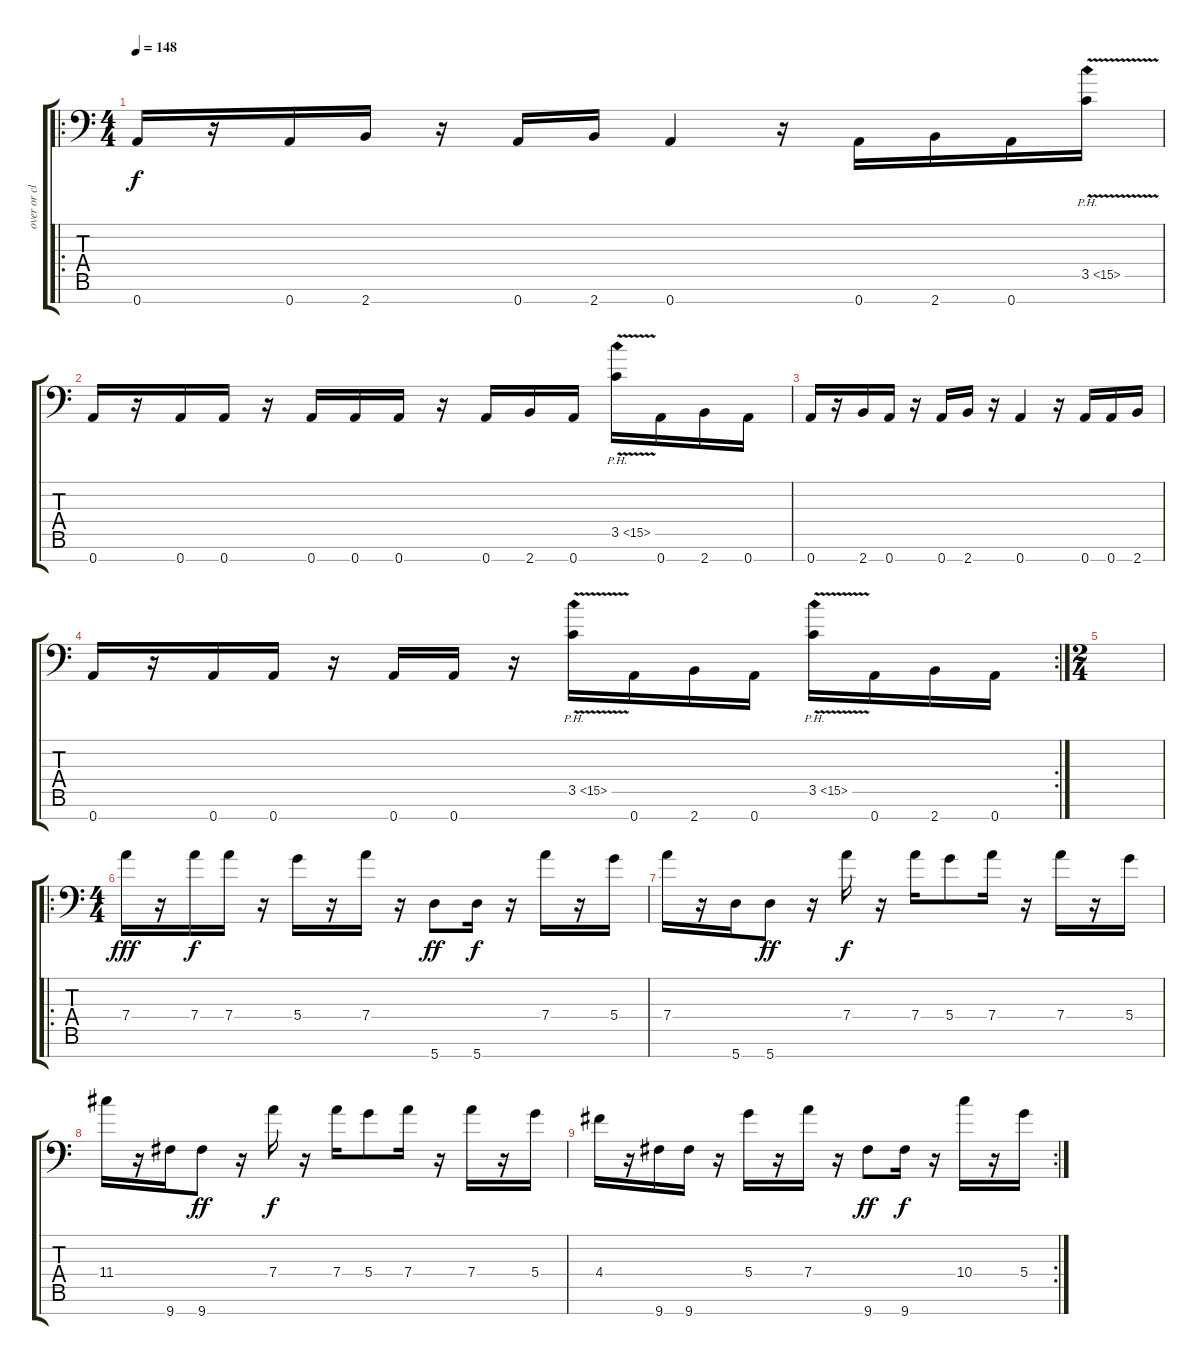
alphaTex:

\track ("over or clean" "over or cl") {instrument distortionguitar}
\staff {score tabs}
\tuning (E4 B3 G3 D3 A2 E2 A1) {hide}
\ro
\ts (4 4)
\tempo 148
\clef f4
\ks c
0.7.16{dy f instrument distortionguitar} r.16 0.7.16 2.7.16 r.16 0.7.16 2.7.16 0.7.4 r.16 0.7.16 2.7.16 0.7.16 3.5{ph 12 v}.16 |
0.7.16 r.16 0.7.16 0.7.16 r.16 0.7.16 0.7.16 0.7.16 r.16 0.7.16 2.7.16 0.7.16 3.5{ph 12 v}.16 0.7.16 2.7.16 0.7.16 |
0.7.16 r.16 2.7.16 0.7.16 r.16 0.7.16 2.7.16 r.16 0.7.4 r.16 0.7.16 0.7.16 2.7.16 |
\rc 2
0.7.16 r.16 0.7.16 0.7.16 r.16 0.7.16 0.7.16 r.16 3.5{ph 12 v}.16 0.7.16 2.7.16 0.7.16 3.5{ph 12 v}.16 0.7.16 2.7.16 0.7.16 |
\ts (2 4)
|
\ro
\ts (4 4)
7.4.16{dy fff instrument overdrivenguitar} r.16 7.4.16{dy f} 7.4.16 r.16 5.4.16 r.16 7.4.16 r.16 5.7.8{dy ff} 5.7.16{dy f} r.16 7.4.16 r.16 5.4.16 |
7.4.16 r.16 5.7.16 5.7.8{dy ff} r.16 7.4.16{dy f} r.16 7.4.16 5.4.8 7.4.16 r.16 7.4.16 r.16 5.4.16 |
11.4.16 r.16 9.7.16 9.7.8{dy ff} r.16 7.4.16{dy f} r.16 7.4.16 5.4.8 7.4.16 r.16 7.4.16 r.16 5.4.16 |
\rc 2
4.4.16 r.16 9.7.16 9.7.16 r.16 5.4.16 r.16 7.4.16 r.16 9.7.8{dy ff} 9.7.16{dy f} r.16 10.4.16 r.16 5.4.16
